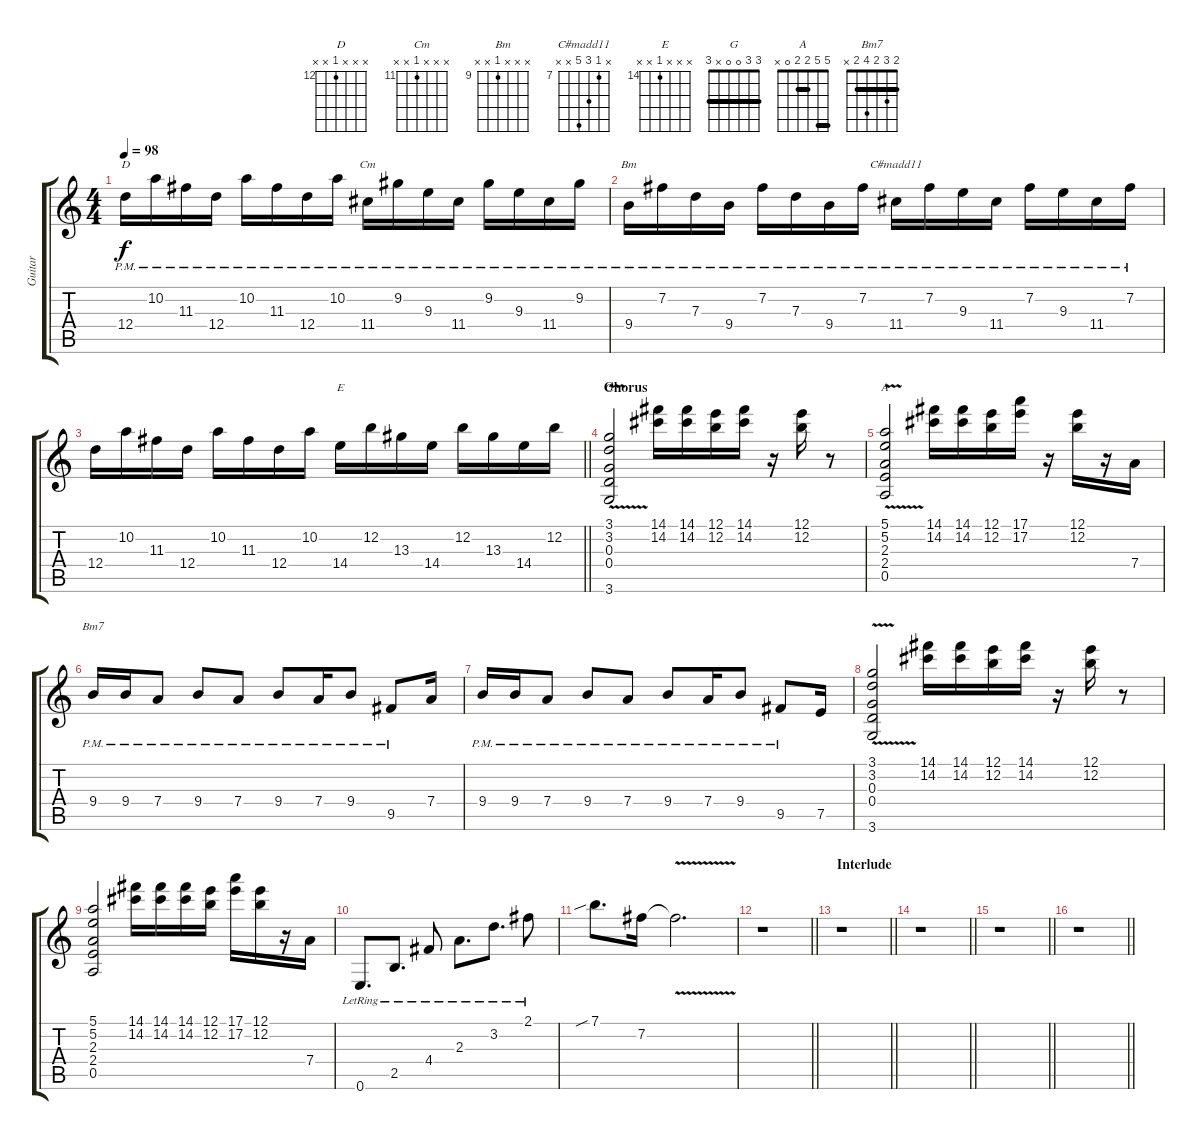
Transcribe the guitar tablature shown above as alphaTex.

\track ("Guitar" "Guitar") {instrument electricguitarclean}
\staff {score tabs}
\tuning (E4 B3 G3 D3 A2 E2) {hide}
\chord ("D" x x x 12 x x) {firstfret 12}
\chord ("Cm" x x x 11 x x) {firstfret 11}
\chord ("Bm" x x x 9 x x) {firstfret 9}
\chord ("C#madd11" x 7 9 11 x x) {firstfret 7}
\chord ("E" x x x 14 x x) {firstfret 14}
\chord ("G" 3 3 0 0 x 3) {barre 3}
\chord ("A" 5 5 2 2 0 x) {barre (2 5)}
\chord ("Bm7" 2 3 2 4 2 x) {barre 2}
\ts (4 4)
\tempo 98
\clef g2
\ks c
12.4{pm}.16{ch "D" dy f} 10.2{pm}.16 11.3{pm}.16 12.4{pm}.16 10.2{pm}.16 11.3{pm}.16 12.4{pm}.16 10.2{pm}.16 11.4{pm}.16{ch "Cm"} 9.2{pm}.16 9.3{pm}.16 11.4{pm}.16 9.2{pm}.16 9.3{pm}.16 11.4{pm}.16 9.2{pm}.16 |
9.4{pm}.16{ch "Bm"} 7.2{pm}.16 7.3{pm}.16 9.4{pm}.16 7.2{pm}.16 7.3{pm}.16 9.4{pm}.16 7.2{pm}.16 11.4{pm}.16{ch "C#madd11"} 7.2{pm}.16 9.3{pm}.16 11.4{pm}.16 7.2{pm}.16 9.3{pm}.16 11.4{pm}.16 7.2{pm}.16 |
\barLineRight lightlight
12.4.16 10.2.16 11.3.16 12.4.16 10.2.16 11.3.16 12.4.16 10.2.16 14.4.16{ch "E"} 12.2.16 13.3.16 14.4.16 12.2.16 13.3.16 14.4.16 12.2.16 |
\section ("" "Chorus")
(3.1 3.2 0.3 0.4{v} 3.6).2{ch "G"} (14.1 14.2).16 (14.1 14.2).16 (12.1 12.2).16 (14.1 14.2).16 r.16 (12.1 12.2).16 r.8 |
(5.1 5.2 2.3 2.4{v} 0.5).2{ch "A"} (14.1 14.2).16 (14.1 14.2).16 (12.1 12.2).16 (17.1 17.2).16 r.16 (12.1 12.2).16 r.16 7.4.16 |
9.4{pm}.16{ch "Bm7"} 9.4{pm}.16 7.4{pm}.8 9.4{pm}.8 7.4{pm}.8 9.4{pm}.8 7.4{pm}.16 9.4{pm}.8 9.5{pm}.8 7.4.16 |
9.4{pm}.16 9.4{pm}.16 7.4{pm}.8 9.4{pm}.8 7.4{pm}.8 9.4{pm}.8 7.4{pm}.16 9.4{pm}.8 9.5{pm}.8 7.5.16 |
(3.1 3.2 0.3 0.4 3.6{v}).2 (14.1 14.2).16 (14.1 14.2).16 (12.1 12.2).16 (14.1 14.2).16 r.16 (12.1 12.2).16 r.8 |
(5.1 5.2 2.3 2.4 0.5).2 (14.1 14.2).16 (14.1 14.2).16 (14.1 14.2).16 (12.1 12.2).16 (17.1 17.2).16 (12.1 12.2).16 r.16 7.4.16 |
0.6{lr}.8{d} 2.5{lr}.8{d} 4.4{lr}.8 2.3{lr}.8{d} 3.2{lr}.8{d} 2.1{lr}.8 |
7.1{sib}.8{d} 7.2.16 7.2{v t}.2{d} |
\barLineRight lightlight
r.1 |
\section ("" "Interlude")
\barLineRight lightlight
r.1 |
\barLineRight lightlight
r.1 |
\barLineRight lightlight
r.1 |
\barLineRight lightlight
r.1
